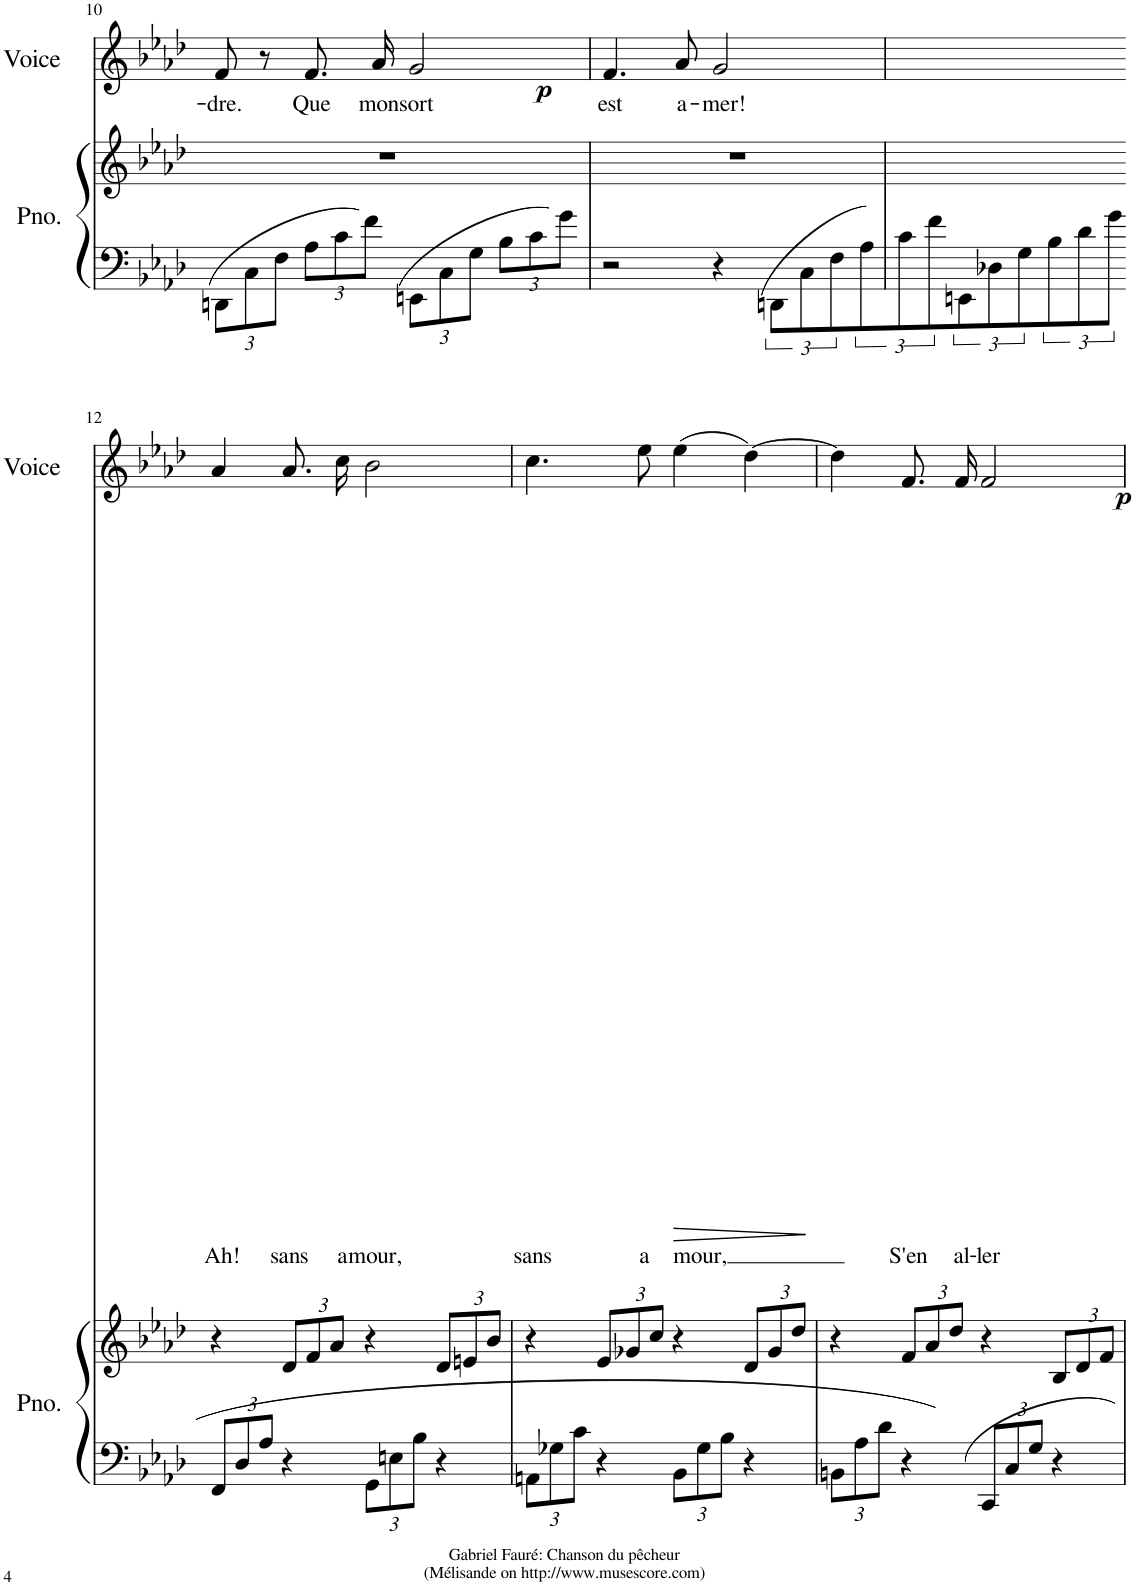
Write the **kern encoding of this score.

**kern	**kern	**kern	**text	**dynam
*part2	*part2	*part1	*part1	*part1
*staff3	*staff2	*staff1	*staff1	*staff1
*I"Piano	*	*I"Voice	*	*
*I'Pno.	*	*I'Voice	*	*
!!LO:PB:g=z
*clefF4	*clefG2	*clefG2	*	*
*k[b-e-a-d-]	*k[b-e-a-d-]	*k[b-e-a-d-]	*	*
*M4/4	*M4/4	*	*	*
*Xbrackettup	*	*	*	*
=10	=10	=10	=10	=10
!	!	!	!LO:LY:b	!
12DDn\L	1r	8f/	-dre.	.
12C\	.	.	.	.
.	.	8r	.	.
12F\J	.	.	.	.
!	!	!	!LO:LY:b	!LO:DY:b
12A-\L	.	8.f/	Que	p
12c\	.	.	.	.
12f\J	.	.	.	.
!	!	!	!LO:LY:b	!
.	.	16a-/	mon	.
!	!	!	!LO:LY:b	!
12EEn\L	.	2g/	sort	.
12C\	.	.	.	.
12G\J	.	.	.	.
12B-\L	.	.	.	.
12c\	.	.	.	.
12g\J	.	.	.	.
=11	=11	=11	=11	=11
!	!	!	!LO:LY:b	!
2r	1r	4.f/	est	.
!	!	!	!LO:LY:b	!
.	.	8a-/	a-	.
!	!	!	!LO:LY:b	!
4r	.	2g/	-mer!	.
*brackettup	*	*	*	*
12DDn\L	.	.	.	.
12C\	.	.	.	.
12F\	.	.	.	.
12A-\	2.ryy	2.ryy	.	.
12c\	.	.	.	.
12f\	.	.	.	.
12EEn\	.	.	.	.
12D-X\	.	.	.	.
12G\	.	.	.	.
12B-\	.	.	.	.
12d-\	.	.	.	.
12g\J	.	.	.	.
!!LO:LB:g=z
=12	=12	=12	=12	=12
*Xbrackettup	*	*	*	*
!	!	!	!LO:LY:b	!
12FF/L	4r	4a-/	Ah!	.
12D-/	.	.	.	.
12A-/J	.	.	.	.
*	*Xbrackettup	*	*	*
!	!	!	!LO:LY:b	!
4r	12d-/L	8.a-/	sans	.
.	12f/	.	.	.
.	12a-/J	.	.	.
!	!	!	!LO:LY:b	!
.	.	16cc\	a-	.
!	!	!	!LO:LY:b	!
12GG\L	4r	2b-\	-mour,	.
12En\	.	.	.	.
12B-\J	.	.	.	.
4r	12d-/L	.	.	.
.	12en/	.	.	.
.	12b-/J	.	.	.
=13	=13	=13	=13	=13
!	!	!	!LO:LY:b	!
12AAn\L	4r	4.cc\	sans	.
12G-X\	.	.	.	.
12c\J	.	.	.	.
4r	12e-/L	.	.	.
.	12g-X/	.	.	.
!	!	!	!LO:LY:b	!
.	.	8ee-\	a	.
.	12cc/J	.	.	.
!	!	!	!LO:LY:b	!LO:HP:b
12BB-\L	4r	(4ee-\	mour,	>
12G-\	.	.	.	.
12B-\J	.	.	.	.
4r	12d-/L	[4dd-\)	.	.
.	12g-/	.	.	.
.	12dd-/J	.	.	.
.	.	.	.	]
=14	=14	=14	=14	=14
12BBn\L	4r	4dd-\]	.	.
12A-\	.	.	.	.
12d-\J	.	.	.	.
!	!	!	!LO:LY:b	!LO:DY:b
4r	12f/L	8.f/	S'en	p
.	12a-/	.	.	.
.	12dd-/J	.	.	.
!	!	!	!LO:LY:b	!
.	.	16f/	al-	.
!	!	!	!LO:LY:b	!
12CC/L	4r	2f/	-ler	.
12C/	.	.	.	.
12G/J	.	.	.	.
4r	12B-/L	.	.	.
.	12d-/	.	.	.
.	12f/J	.	.	.
=	=	=	=	=
*-	*-	*-	*-	*-
